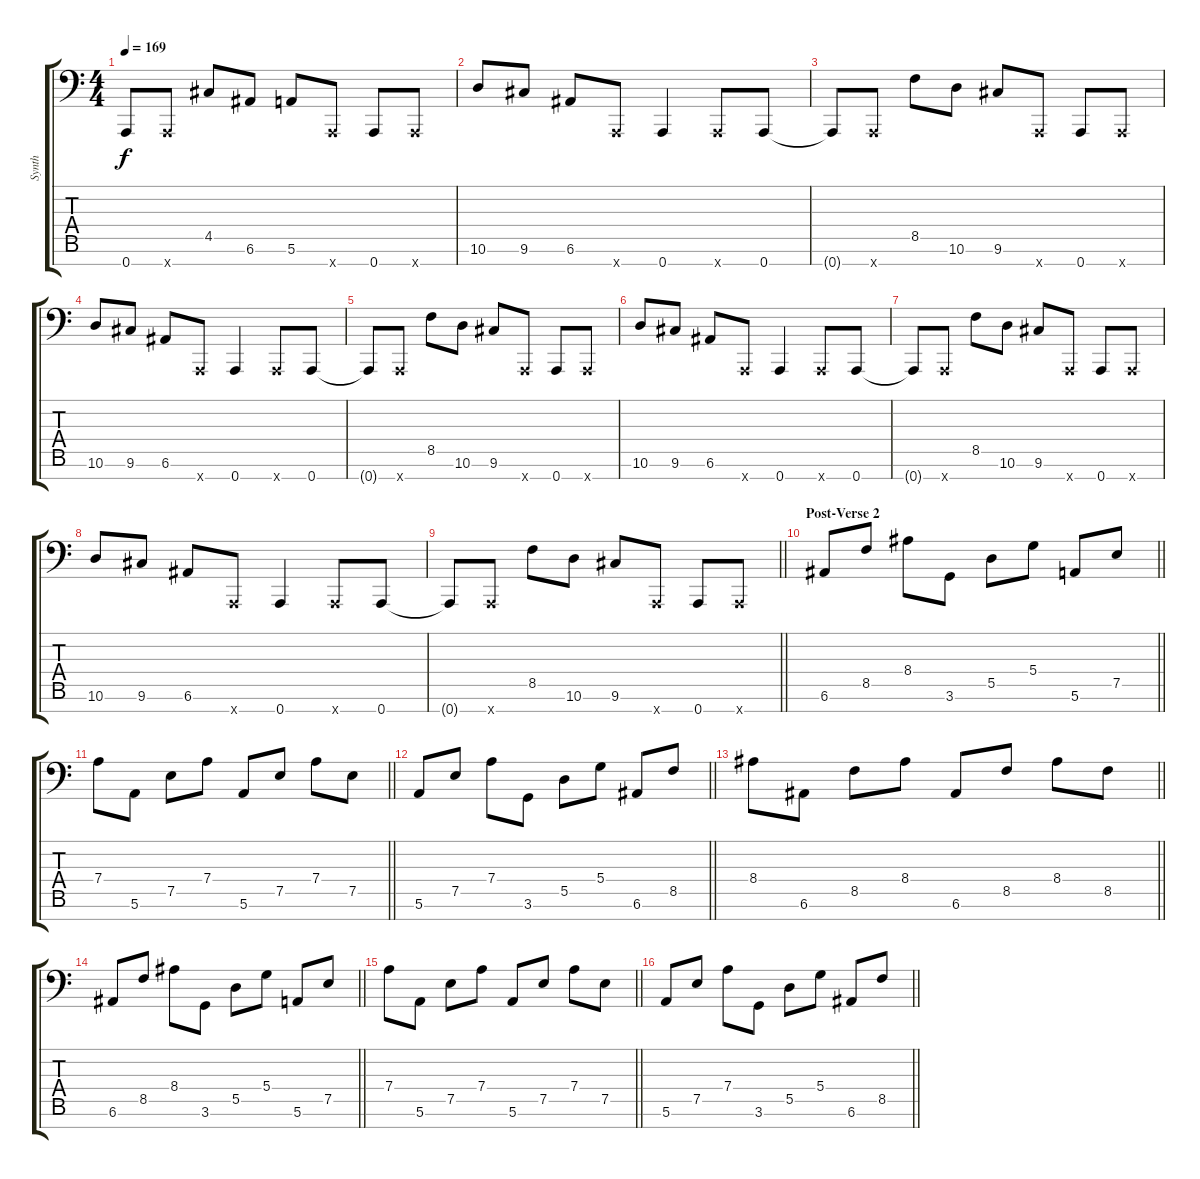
\track ("Synth" "Synth") {instrument electricbasspick}
\staff {score tabs}
\tuning (E3 B2 G2 D2 A1 E1 A0) {hide}
\ts (4 4)
\tempo 169
\clef f4
\ks c
0.7{t}.8{dy f} 0.7{x}.8 4.5.8 6.6.8 5.6.8 0.7{x}.8 0.7.8 0.7{x}.8 |
10.6.8 9.6.8 6.6.8 0.7{x}.8 0.7.4 0.7{x}.8 0.7.8 |
0.7{t}.8 0.7{x}.8 8.5.8 10.6.8 9.6.8 0.7{x}.8 0.7.8 0.7{x}.8 |
10.6.8 9.6.8 6.6.8 0.7{x}.8 0.7.4 0.7{x}.8 0.7.8 |
0.7{t}.8 0.7{x}.8 8.5.8 10.6.8 9.6.8 0.7{x}.8 0.7.8 0.7{x}.8 |
10.6.8 9.6.8 6.6.8 0.7{x}.8 0.7.4 0.7{x}.8 0.7.8 |
0.7{t}.8 0.7{x}.8 8.5.8 10.6.8 9.6.8 0.7{x}.8 0.7.8 0.7{x}.8 |
10.6.8 9.6.8 6.6.8 0.7{x}.8 0.7.4 0.7{x}.8 0.7.8 |
\barLineRight lightlight
0.7{t}.8 0.7{x}.8 8.5.8 10.6.8 9.6.8 0.7{x}.8 0.7.8 0.7{x}.8 |
\section ("" "Post-Verse 2")
\barLineRight lightlight
6.6.8 8.5.8 8.4.8 3.6.8 5.5.8 5.4.8 5.6.8 7.5.8 |
\barLineRight lightlight
7.4.8 5.6.8 7.5.8 7.4.8 5.6.8 7.5.8 7.4.8 7.5.8 |
\barLineRight lightlight
5.6.8 7.5.8 7.4.8 3.6.8 5.5.8 5.4.8 6.6.8 8.5.8 |
\barLineRight lightlight
8.4.8 6.6.8 8.5.8 8.4.8 6.6.8 8.5.8 8.4.8 8.5.8 |
\barLineRight lightlight
6.6.8 8.5.8 8.4.8 3.6.8 5.5.8 5.4.8 5.6.8 7.5.8 |
\barLineRight lightlight
7.4.8 5.6.8 7.5.8 7.4.8 5.6.8 7.5.8 7.4.8 7.5.8 |
\barLineRight lightlight
5.6.8 7.5.8 7.4.8 3.6.8 5.5.8 5.4.8 6.6.8 8.5.8
